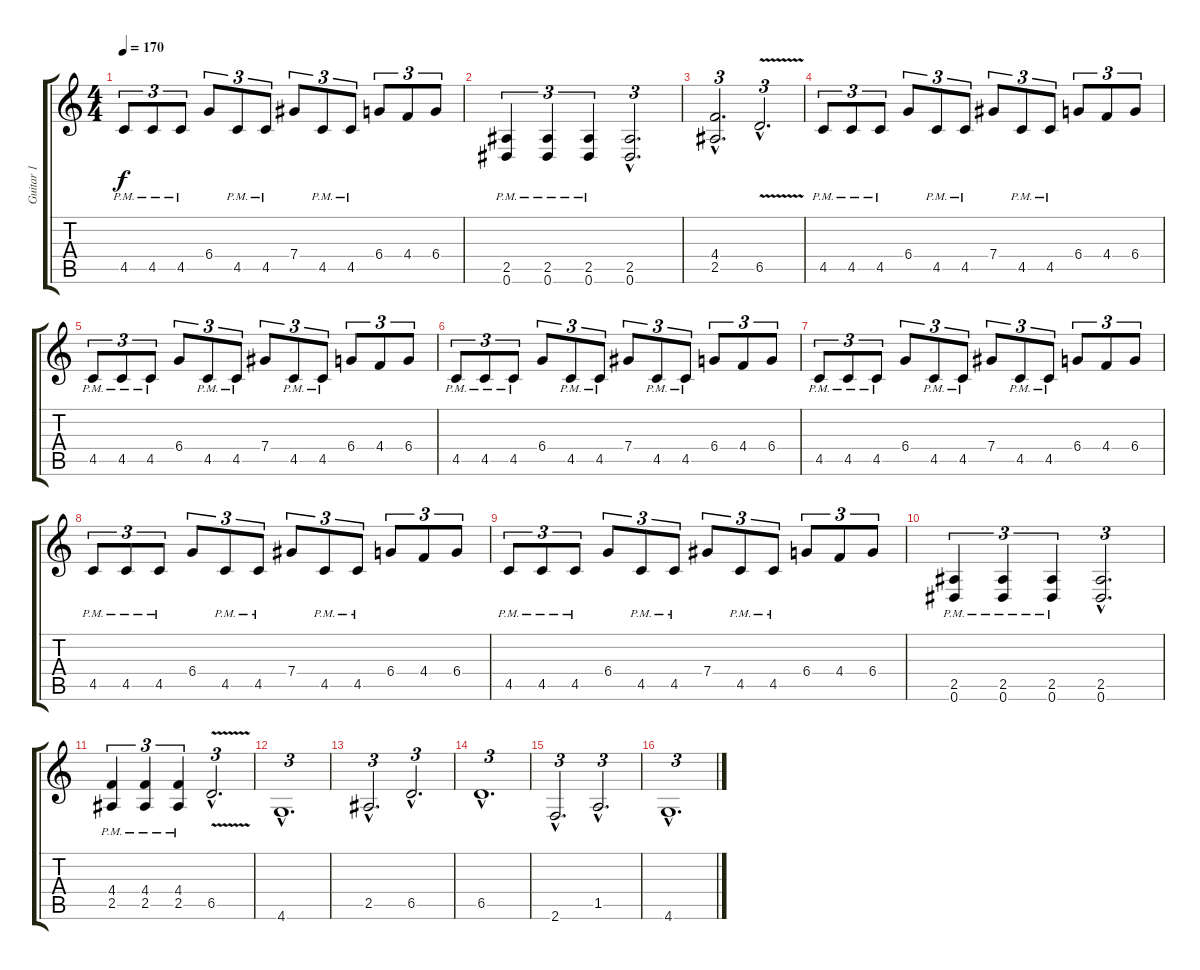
\track ("Guitar 1" "Guitar 1") {instrument overdrivenguitar}
\staff {score tabs}
\tuning (Eb4 Bb3 Gb3 Db3 Ab2 Eb2) {hide}
\ts (4 4)
\tempo 170
\clef g2
\ks c
4.5{pm}.8{tu (3 2) dy f} 4.5{pm}.8{tu (3 2)} 4.5{pm}.8{tu (3 2)} 6.4.8{tu (3 2)} 4.5{pm}.8{tu (3 2)} 4.5{pm}.8{tu (3 2)} 7.4.8{tu (3 2)} 4.5{pm}.8{tu (3 2)} 4.5{pm}.8{tu (3 2)} 6.4.8{tu (3 2)} 4.4.8{tu (3 2)} 6.4.8{tu (3 2)} |
(2.5{pm} 0.6{pm}).4{tu (3 2)} (2.5{pm} 0.6{pm}).4{tu (3 2)} (2.5{pm} 0.6{pm}).4{tu (3 2)} (2.5{hac} 0.6{hac}).2{d tu (3 2)} |
(4.4{hac} 2.5{hac}).2{d tu (3 2)} 6.5{v hac}.2{d tu (3 2)} |
4.5{pm}.8{tu (3 2)} 4.5{pm}.8{tu (3 2)} 4.5{pm}.8{tu (3 2)} 6.4.8{tu (3 2)} 4.5{pm}.8{tu (3 2)} 4.5{pm}.8{tu (3 2)} 7.4.8{tu (3 2)} 4.5{pm}.8{tu (3 2)} 4.5{pm}.8{tu (3 2)} 6.4.8{tu (3 2)} 4.4.8{tu (3 2)} 6.4.8{tu (3 2)} |
4.5{pm}.8{tu (3 2)} 4.5{pm}.8{tu (3 2)} 4.5{pm}.8{tu (3 2)} 6.4.8{tu (3 2)} 4.5{pm}.8{tu (3 2)} 4.5{pm}.8{tu (3 2)} 7.4.8{tu (3 2)} 4.5{pm}.8{tu (3 2)} 4.5{pm}.8{tu (3 2)} 6.4.8{tu (3 2)} 4.4.8{tu (3 2)} 6.4.8{tu (3 2)} |
4.5{pm}.8{tu (3 2)} 4.5{pm}.8{tu (3 2)} 4.5{pm}.8{tu (3 2)} 6.4.8{tu (3 2)} 4.5{pm}.8{tu (3 2)} 4.5{pm}.8{tu (3 2)} 7.4.8{tu (3 2)} 4.5{pm}.8{tu (3 2)} 4.5{pm}.8{tu (3 2)} 6.4.8{tu (3 2)} 4.4.8{tu (3 2)} 6.4.8{tu (3 2)} |
4.5{pm}.8{tu (3 2)} 4.5{pm}.8{tu (3 2)} 4.5{pm}.8{tu (3 2)} 6.4.8{tu (3 2)} 4.5{pm}.8{tu (3 2)} 4.5{pm}.8{tu (3 2)} 7.4.8{tu (3 2)} 4.5{pm}.8{tu (3 2)} 4.5{pm}.8{tu (3 2)} 6.4.8{tu (3 2)} 4.4.8{tu (3 2)} 6.4.8{tu (3 2)} |
4.5{pm}.8{tu (3 2)} 4.5{pm}.8{tu (3 2)} 4.5{pm}.8{tu (3 2)} 6.4.8{tu (3 2)} 4.5{pm}.8{tu (3 2)} 4.5{pm}.8{tu (3 2)} 7.4.8{tu (3 2)} 4.5{pm}.8{tu (3 2)} 4.5{pm}.8{tu (3 2)} 6.4.8{tu (3 2)} 4.4.8{tu (3 2)} 6.4.8{tu (3 2)} |
4.5{pm}.8{tu (3 2)} 4.5{pm}.8{tu (3 2)} 4.5{pm}.8{tu (3 2)} 6.4.8{tu (3 2)} 4.5{pm}.8{tu (3 2)} 4.5{pm}.8{tu (3 2)} 7.4.8{tu (3 2)} 4.5{pm}.8{tu (3 2)} 4.5{pm}.8{tu (3 2)} 6.4.8{tu (3 2)} 4.4.8{tu (3 2)} 6.4.8{tu (3 2)} |
(2.5{pm} 0.6{pm}).4{tu (3 2)} (2.5{pm} 0.6{pm}).4{tu (3 2)} (2.5{pm} 0.6{pm}).4{tu (3 2)} (2.5{hac} 0.6{hac}).2{d tu (3 2)} |
(4.4{pm} 2.5{pm}).4{tu (3 2)} (4.4{pm} 2.5{pm}).4{tu (3 2)} (4.4{pm} 2.5{pm}).4{tu (3 2)} 6.5{v hac}.2{d tu (3 2)} |
\section ("" "")
4.6{hac}.1{d tu (3 2)} |
2.5{hac}.2{d tu (3 2)} 6.5{hac}.2{d tu (3 2)} |
6.5{hac}.1{d tu (3 2)} |
2.6{hac}.2{d tu (3 2)} 1.5{hac}.2{d tu (3 2)} |
4.6{hac}.1{d tu (3 2)}
